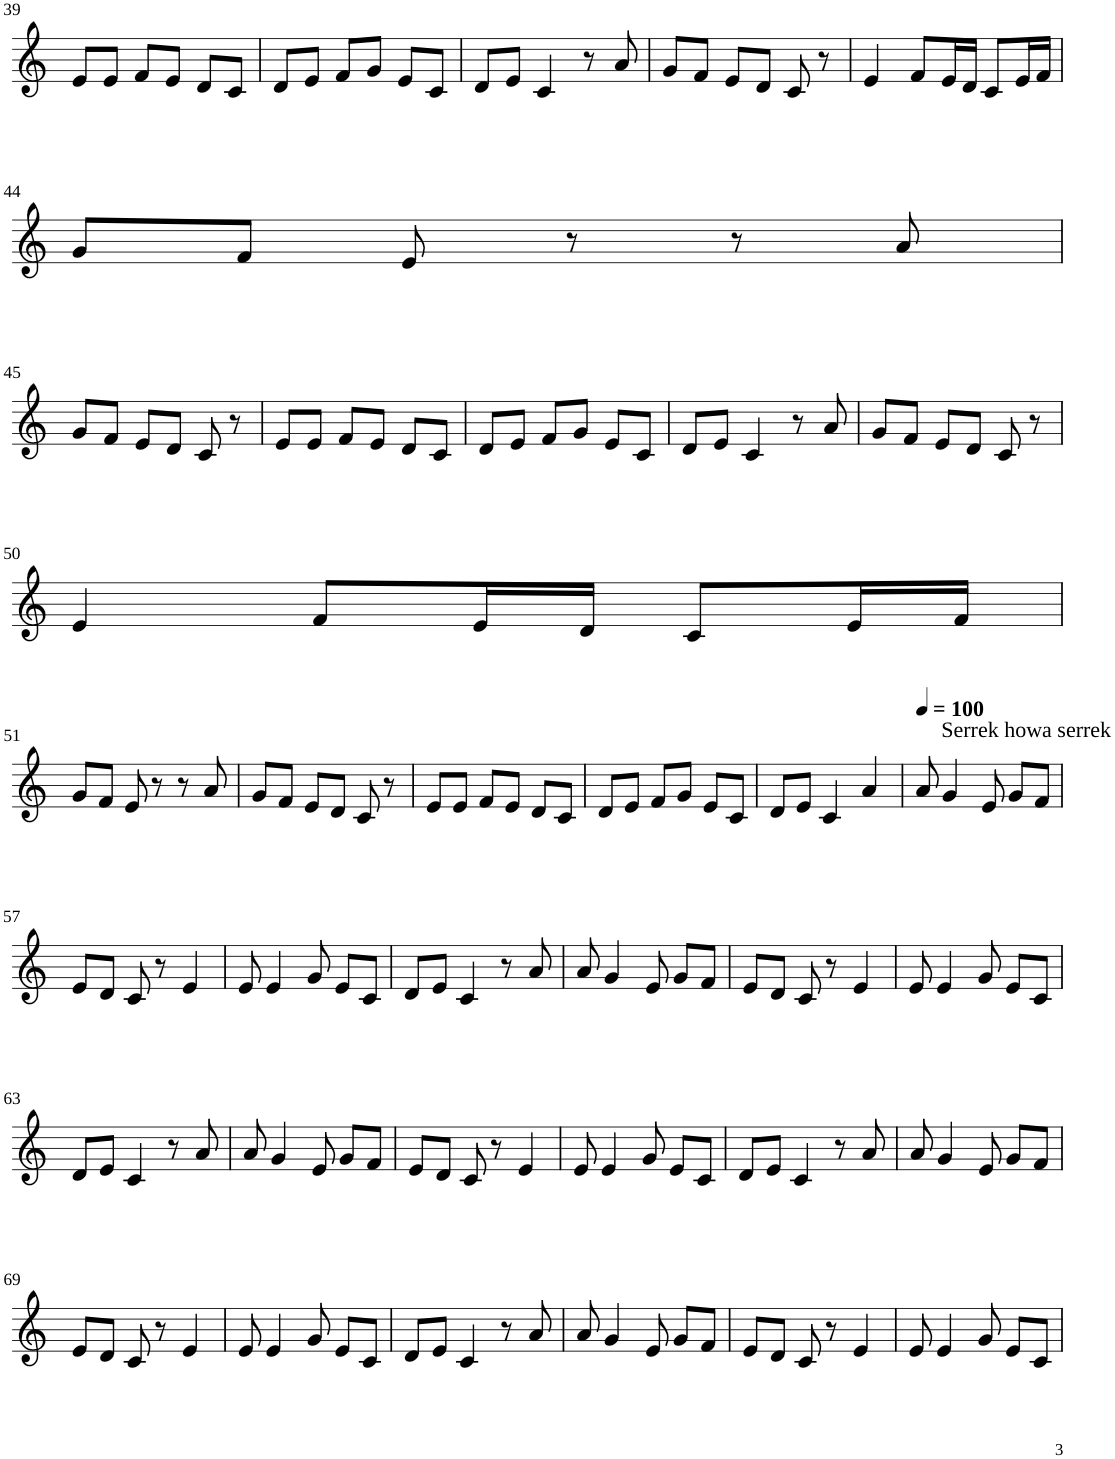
**kern
*part1
*staff1
*I"Violin
!!LO:PB:g=z
*clefG2
*k[]
*M3/4
=39
8e/L
8e/J
8f/L
8e/J
8d/L
8c/J
=40
8d/L
8e/J
8f/L
8g/J
8e/L
8c/J
=41
8d/L
8e/J
4c/
8r
8a/
=42
8g/L
8f/J
8e/L
8d/J
8c/
8r
=43
4e/
8f/L
16e/L
16d/JJ
8c/L
16e/L
16f/JJ
!!LO:LB:g=z
=44
8g/L
8f/J
8e/
8r
8r
8a/
!!LO:LB:g=z
=45
8g/L
8f/J
8e/L
8d/J
8c/
8r
=46
8e/L
8e/J
8f/L
8e/J
8d/L
8c/J
=47
8d/L
8e/J
8f/L
8g/J
8e/L
8c/J
=48
8d/L
8e/J
4c/
8r
8a/
=49
8g/L
8f/J
8e/L
8d/J
8c/
8r
!!LO:LB:g=z
=50
4e/
8f/L
16e/L
16d/JJ
8c/L
16e/L
16f/JJ
!!LO:LB:g=z
=51
8g/L
8f/J
8e/
8r
8r
8a/
=52
8g/L
8f/J
8e/L
8d/J
8c/
8r
=53
8e/L
8e/J
8f/L
8e/J
8d/L
8c/J
=54
8d/L
8e/J
8f/L
8g/J
8e/L
8c/J
=55
8d/L
8e/J
4c/
4a/
=56
*MM100
8a/
!LO:TX:a:t=Serrek howa serrek
4g/
8e/
8g/L
8f/J
!!LO:LB:g=z
=57
8e/L
8d/J
8c/
8r
4e/
=58
8e/
4e/
8g/
8e/L
8c/J
=59
8d/L
8e/J
4c/
8r
8a/
=60
8a/
4g/
8e/
8g/L
8f/J
=61
8e/L
8d/J
8c/
8r
4e/
=62
8e/
4e/
8g/
8e/L
8c/J
!!LO:LB:g=z
=63
8d/L
8e/J
4c/
8r
8a/
=64
8a/
4g/
8e/
8g/L
8f/J
=65
8e/L
8d/J
8c/
8r
4e/
=66
8e/
4e/
8g/
8e/L
8c/J
=67
8d/L
8e/J
4c/
8r
8a/
=68
8a/
4g/
8e/
8g/L
8f/J
!!LO:LB:g=z
=69
8e/L
8d/J
8c/
8r
4e/
=70
8e/
4e/
8g/
8e/L
8c/J
=71
8d/L
8e/J
4c/
8r
8a/
=72
8a/
4g/
8e/
8g/L
8f/J
=73
8e/L
8d/J
8c/
8r
4e/
=74
8e/
4e/
8g/
8e/L
8c/J
=
*-
